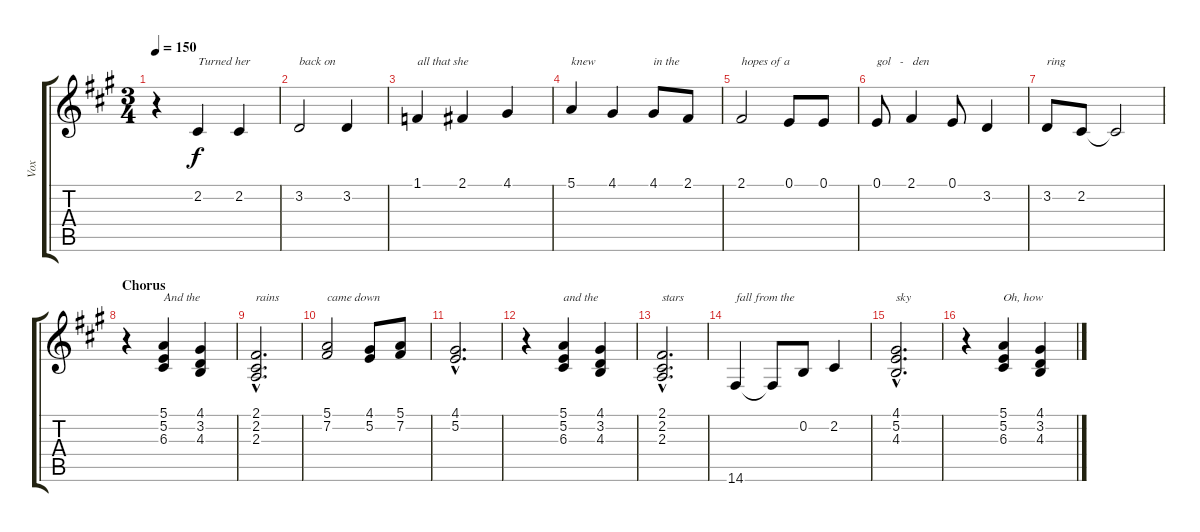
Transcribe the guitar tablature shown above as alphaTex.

\track ("Vox" "Vox") {instrument violin}
\staff {score tabs}
\tuning (E4 B3 G3 D3 A2 E2) {hide}
\ts (3 4)
\tempo 150
\clef g2
\ks f#minor
r.4{dy f} 2.2.4{txt "Turned her"} 2.2.4 |
3.2.2{txt "back on"} 3.2.4 |
1.1.4{txt "all that she"} 2.1.4 4.1.4 |
5.1.4{txt "knew "} 4.1.4 4.1.8{txt "in the "} 2.1.8 |
2.1.2{txt "hopes of a"} 0.1.8 0.1.8 |
0.1.8{txt "gol   -   den"} 2.1.4 0.1.8 3.2.4 |
3.2.8{txt "ring"} 2.2.8 2.2{t}.2 |
\section ("" "Chorus")
r.4 (5.1 5.2 6.3).4{txt "And the"} (4.1 3.2 4.3).4 |
(2.1{hac} 2.2{hac} 2.3{hac}).2{d txt "rains"} |
(5.1 7.2).2{txt "came down"} (4.1 5.2).8 (5.1 7.2).8 |
(4.1{hac} 5.2{hac}).2{d} |
r.4 (5.1 5.2 6.3).4{txt "and the"} (4.1 3.2 4.3).4 |
(2.1{hac} 2.2{hac} 2.3{hac}).2{d txt "stars"} |
14.6.4{txt "fall from the"} 14.6{t}.8 0.2.8 2.2.4 |
(4.1{hac} 5.2{hac} 4.3{hac}).2{d txt "sky"} |
r.4 (5.1 5.2 6.3).4{txt "Oh, how"} (4.1 3.2 4.3).4
